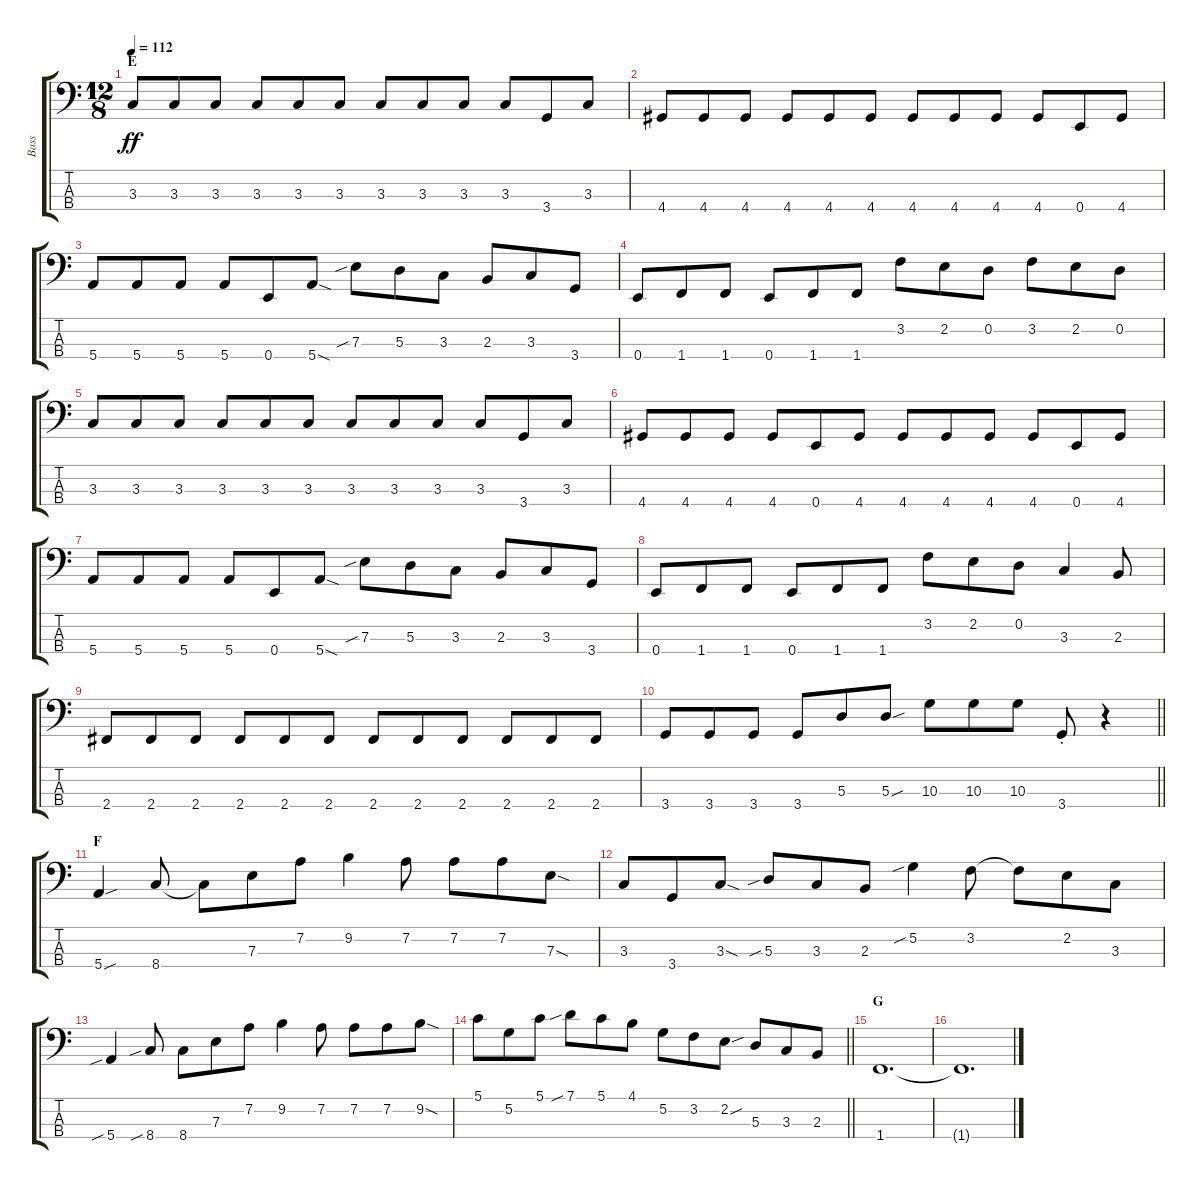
\track ("Bass" "Bass") {instrument electricbasspick}
\staff {score tabs}
\tuning (G2 D2 A1 E1) {hide}
\ts (12 8)
\section ("" "E")
\tempo 112
\clef f4
\ks c
3.3.8{dy ff} 3.3.8 3.3.8 3.3.8 3.3.8 3.3.8 3.3.8 3.3.8 3.3.8 3.3.8 3.4.8 3.3.8 |
4.4.8 4.4.8 4.4.8 4.4.8 4.4.8 4.4.8 4.4.8 4.4.8 4.4.8 4.4.8 0.4.8 4.4.8 |
5.4.8 5.4.8 5.4.8 5.4.8 0.4.8 5.4{sod}.8 7.3{sib}.8 5.3.8 3.3.8 2.3.8 3.3.8 3.4.8 |
0.4.8 1.4.8 1.4.8 0.4.8 1.4.8 1.4.8 3.2.8 2.2.8 0.2.8 3.2.8 2.2.8 0.2.8 |
3.3.8 3.3.8 3.3.8 3.3.8 3.3.8 3.3.8 3.3.8 3.3.8 3.3.8 3.3.8 3.4.8 3.3.8 |
4.4.8 4.4.8 4.4.8 4.4.8 0.4.8 4.4.8 4.4.8 4.4.8 4.4.8 4.4.8 0.4.8 4.4.8 |
5.4.8 5.4.8 5.4.8 5.4.8 0.4.8 5.4{sod}.8 7.3{sib}.8 5.3.8 3.3.8 2.3.8 3.3.8 3.4.8 |
0.4.8 1.4.8 1.4.8 0.4.8 1.4.8 1.4.8 3.2.8 2.2.8 0.2.8 3.3.4 2.3.8 |
2.4.8 2.4.8 2.4.8 2.4.8 2.4.8 2.4.8 2.4.8 2.4.8 2.4.8 2.4.8 2.4.8 2.4.8 |
\barLineRight lightlight
3.4.8 3.4.8 3.4.8 3.4.8 5.3.8 5.3{sou}.8 10.3.8 10.3.8 10.3.8 3.4{st}.8 r.4 |
\section ("" "F")
5.4{sou}.4 8.4.8 8.4{t}.8 7.3.8 7.2.8 9.2.4 7.2.8 7.2.8 7.2.8 7.3{sod}.8 |
3.3.8 3.4.8 3.3{sod}.8 5.3{sib}.8 3.3.8 2.3.8 5.2{sib}.4 3.2.8 3.2{t}.8 2.2.8 3.3.8 |
5.4{sib}.4 8.4{sib}.8 8.4.8 7.3.8 7.2.8 9.2.4 7.2.8 7.2.8 7.2.8 9.2{sod}.8 |
\barLineRight lightlight
5.1.8 5.2.8 5.1.8 7.1{sib}.8 5.1.8 4.1.8 5.2.8 3.2.8 2.2{sou}.8 5.3.8 3.3.8 2.3.8 |
\section ("" "G")
1.4.1{d} |
1.4{t}.1{d}
